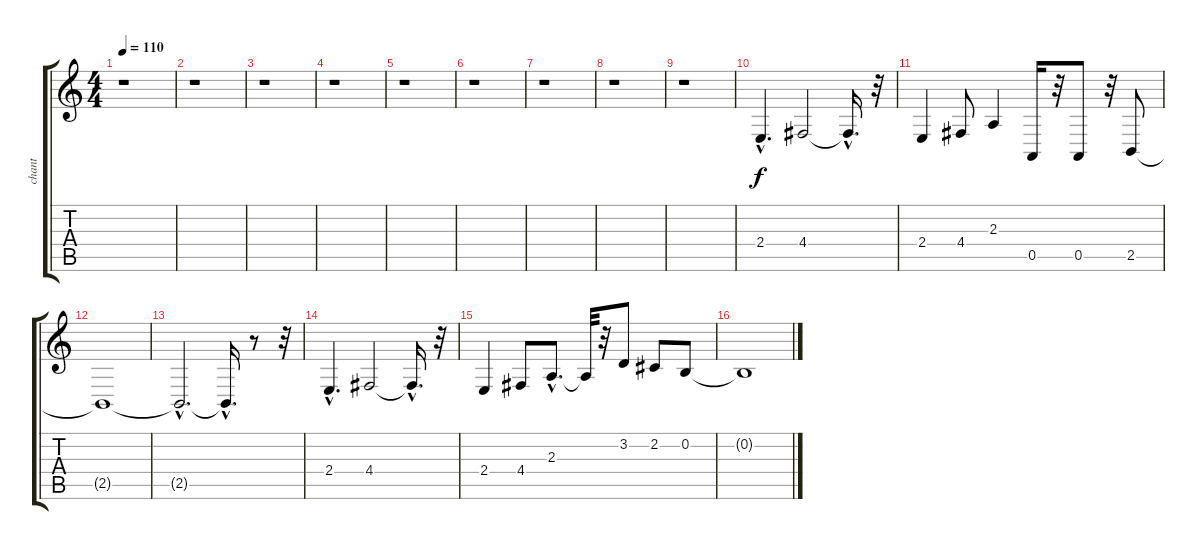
\track ("chant" "chant") {instrument altosax}
\staff {score tabs}
\tuning (E4 B3 G3 D3 A2 E2) {hide}
\ts (4 4)
\tempo 110
\clef g2
\ks c
r.1{dy f} |
r.1 |
r.1 |
r.1 |
r.1 |
r.1 |
r.1 |
r.1 |
r.1 |
2.4{hac}.4{d} 4.4.2 4.4{hac t}.16{d} r.32 |
2.4.4 4.4.8 2.3.4 0.5.16 r.32 0.5.8 r.32 2.5.8 |
2.5{t}.1 |
2.5{hac t}.2{d} 2.5{hac t}.16{d} r.8 r.32 |
2.4{hac}.4{d} 4.4.2 4.4{hac t}.16{d} r.32 |
2.4.4 4.4.8 2.3{hac}.8{d} 2.3{t}.32 r.32 3.2.8 2.2.8 0.2.8 |
0.2{t}.1
